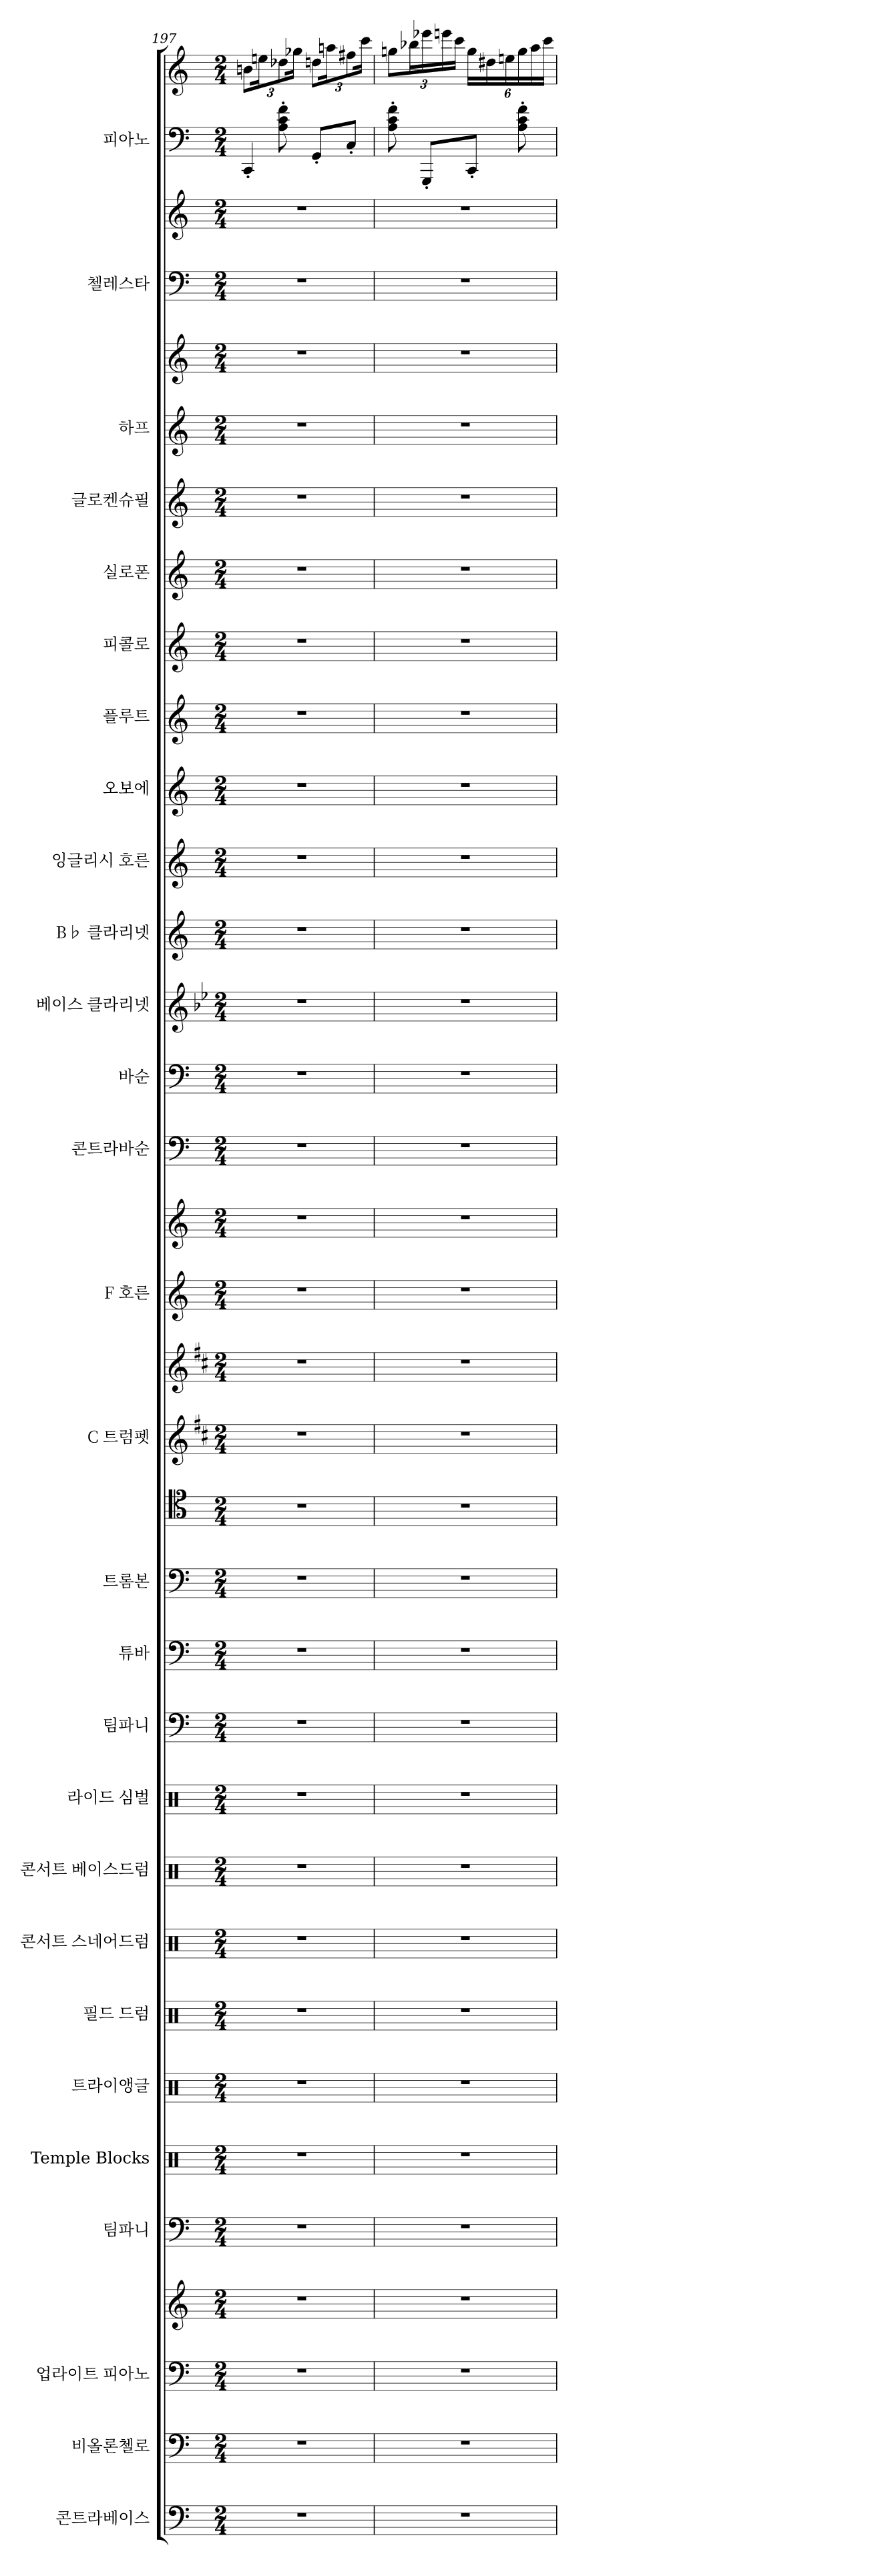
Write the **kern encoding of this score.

**kern	**kern	**kern	**kern	**kern	**kern	**kern	**kern	**kern	**kern	**kern	**kern	**kern	**kern	**kern	**kern	**kern	**kern	**kern	**kern	**kern	**kern	**kern	**kern	**kern	**kern	**kern	**kern	**kern	**kern	**kern	**kern	**kern	**kern	**kern
*part28	*part27	*part26	*part26	*part25	*part24	*part23	*part22	*part21	*part20	*part19	*part18	*part17	*part16	*part16	*part15	*part15	*part14	*part14	*part13	*part12	*part11	*part10	*part9	*part8	*part7	*part6	*part5	*part4	*part3	*part3	*part2	*part2	*part1	*part1
*staff35	*staff34	*staff33	*staff32	*staff31	*staff30	*staff29	*staff28	*staff27	*staff26	*staff25	*staff24	*staff23	*staff22	*staff21	*staff20	*staff19	*staff18	*staff17	*staff16	*staff15	*staff14	*staff13	*staff12	*staff11	*staff10	*staff9	*staff8	*staff7	*staff6	*staff5	*staff4	*staff3	*staff2	*staff1
*I"콘트라베이스	*I"비올론첼로	*I"업라이트 피아노	*	*I"팀파니	*I"Temple Blocks	*I"트라이앵글	*I"필드 드럼	*I"콘서트 스네어드럼	*I"콘서트 베이스드럼	*I"라이드 심벌	*I"팀파니	*I"튜바	*I"트롬본	*	*I"C 트럼펫	*	*I"F 호른	*	*I"콘트라바순	*I"바순	*I"베이스 클라리넷	*I"B♭ 클라리넷	*I"잉글리시 호른	*I"오보에	*I"플루트	*I"피콜로	*I"실로폰	*I"글로켄슈필	*I"하프	*	*I"첼레스타	*	*I"피아노	*
*	*	*	*	*	*I'Tmp. Bl.	*	*	*	*	*	*	*	*	*	*	*	*	*	*	*	*	*	*	*	*	*	*	*	*	*	*	*	*	*
*clefF4	*clefF4	*clefF4	*clefG2	*clefF4	*clefX	*clefX	*clefX	*clefX	*clefX	*clefX	*clefF4	*clefF4	*clefF4	*clefC4	*clefG2	*clefG2	*clefG2	*clefG2	*clefF4	*clefF4	*clefG2	*clefG2	*clefG2	*clefG2	*clefG2	*clefG2	*clefG2	*clefG2	*clefG2	*clefG2	*clefF4	*clefG2	*clefF4	*clefG2
*ITrd7c12	*	*	*	*	*	*	*	*	*	*	*	*	*	*	*ITrd1c2	*ITrd1c2	*ITrd4c7	*ITrd4c7	*ITrd7c12	*	*ITrd8c14	*ITrd1c2	*ITrd4c7	*	*	*ITrd-7c-12	*ITrd-7c-12	*ITrd-14c-24	*	*	*ITrd-7c-12	*ITrd-7c-12	*	*
*k[]	*k[]	*k[]	*k[]	*k[]	*k[]	*k[]	*k[]	*k[]	*k[]	*k[]	*k[]	*k[]	*k[]	*k[]	*k[]	*k[]	*k[b-]	*k[b-]	*k[]	*k[]	*k[b-e-]	*k[b-e-]	*k[b-]	*k[]	*k[]	*k[]	*k[]	*k[]	*k[]	*k[]	*k[]	*k[]	*k[]	*k[]
*M2/4	*M2/4	*M2/4	*M2/4	*M2/4	*M2/4	*M2/4	*M2/4	*M2/4	*M2/4	*M2/4	*M2/4	*M2/4	*M2/4	*M2/4	*M2/4	*M2/4	*M2/4	*M2/4	*M2/4	*M2/4	*M2/4	*M2/4	*M2/4	*M2/4	*M2/4	*M2/4	*M2/4	*M2/4	*M2/4	*M2/4	*M2/4	*M2/4	*M2/4	*M2/4
*	*	*	*	*	*	*	*	*	*	*	*	*	*	*	*	*	*	*	*	*	*	*	*	*	*	*	*	*	*	*	*	*	*	*Xbrackettup
=197	=197	=197	=197	=197	=197	=197	=197	=197	=197	=197	=197	=197	=197	=197	=197	=197	=197	=197	=197	=197	=197	=197	=197	=197	=197	=197	=197	=197	=197	=197	=197	=197	=197	=197
2r	2r	2r	2r	2r	2r	2r	2r	2r	2r	2r	2r	2r	2r	2r	2r	2r	2r	2r	2r	2r	2r	2r	2r	2r	2r	2r	2r	2r	2r	2r	2r	2r	8CC'/J	12bn\L
.	.	.	.	.	.	.	.	.	.	.	.	.	.	.	.	.	.	.	.	.	.	.	.	.	.	.	.	.	.	.	.	.	.	24een\K
.	.	.	.	.	.	.	.	.	.	.	.	.	.	.	.	.	.	.	.	.	.	.	.	.	.	.	.	.	.	.	.	.	8A\' 8c\' 8f\'	12dd-X\
.	.	.	.	.	.	.	.	.	.	.	.	.	.	.	.	.	.	.	.	.	.	.	.	.	.	.	.	.	.	.	.	.	.	24gg-X\Jk
.	.	.	.	.	.	.	.	.	.	.	.	.	.	.	.	.	.	.	.	.	.	.	.	.	.	.	.	.	.	.	.	.	8GG'/L	12ddn\L
.	.	.	.	.	.	.	.	.	.	.	.	.	.	.	.	.	.	.	.	.	.	.	.	.	.	.	.	.	.	.	.	.	.	24aan\K
.	.	.	.	.	.	.	.	.	.	.	.	.	.	.	.	.	.	.	.	.	.	.	.	.	.	.	.	.	.	.	.	.	8C'/J	12ff#X\
.	.	.	.	.	.	.	.	.	.	.	.	.	.	.	.	.	.	.	.	.	.	.	.	.	.	.	.	.	.	.	.	.	.	24ccc\Jk
=198	=198	=198	=198	=198	=198	=198	=198	=198	=198	=198	=198	=198	=198	=198	=198	=198	=198	=198	=198	=198	=198	=198	=198	=198	=198	=198	=198	=198	=198	=198	=198	=198	=198	=198
2r	2r	2r	2r	2r	2r	2r	2r	2r	2r	2r	2r	2r	2r	2r	2r	2r	2r	2r	2r	2r	2r	2r	2r	2r	2r	2r	2r	2r	2r	2r	2r	2r	8A\' 8c\' 8f\'	12ggn\L
.	.	.	.	.	.	.	.	.	.	.	.	.	.	.	.	.	.	.	.	.	.	.	.	.	.	.	.	.	.	.	.	.	.	24bb-X\L
.	.	.	.	.	.	.	.	.	.	.	.	.	.	.	.	.	.	.	.	.	.	.	.	.	.	.	.	.	.	.	.	.	8GGG'/L	24eee-X\
.	.	.	.	.	.	.	.	.	.	.	.	.	.	.	.	.	.	.	.	.	.	.	.	.	.	.	.	.	.	.	.	.	.	24eeen\
.	.	.	.	.	.	.	.	.	.	.	.	.	.	.	.	.	.	.	.	.	.	.	.	.	.	.	.	.	.	.	.	.	.	24ccc\JJ
.	.	.	.	.	.	.	.	.	.	.	.	.	.	.	.	.	.	.	.	.	.	.	.	.	.	.	.	.	.	.	.	.	8CC'/J	24gg\LL
.	.	.	.	.	.	.	.	.	.	.	.	.	.	.	.	.	.	.	.	.	.	.	.	.	.	.	.	.	.	.	.	.	.	24dd#X\
.	.	.	.	.	.	.	.	.	.	.	.	.	.	.	.	.	.	.	.	.	.	.	.	.	.	.	.	.	.	.	.	.	.	24een\
.	.	.	.	.	.	.	.	.	.	.	.	.	.	.	.	.	.	.	.	.	.	.	.	.	.	.	.	.	.	.	.	.	8A\' 8c\' 8f\'	24gg\
.	.	.	.	.	.	.	.	.	.	.	.	.	.	.	.	.	.	.	.	.	.	.	.	.	.	.	.	.	.	.	.	.	.	24aa\
.	.	.	.	.	.	.	.	.	.	.	.	.	.	.	.	.	.	.	.	.	.	.	.	.	.	.	.	.	.	.	.	.	.	24ccc\JJ
=	=	=	=	=	=	=	=	=	=	=	=	=	=	=	=	=	=	=	=	=	=	=	=	=	=	=	=	=	=	=	=	=	=	=
*-	*-	*-	*-	*-	*-	*-	*-	*-	*-	*-	*-	*-	*-	*-	*-	*-	*-	*-	*-	*-	*-	*-	*-	*-	*-	*-	*-	*-	*-	*-	*-	*-	*-	*-
